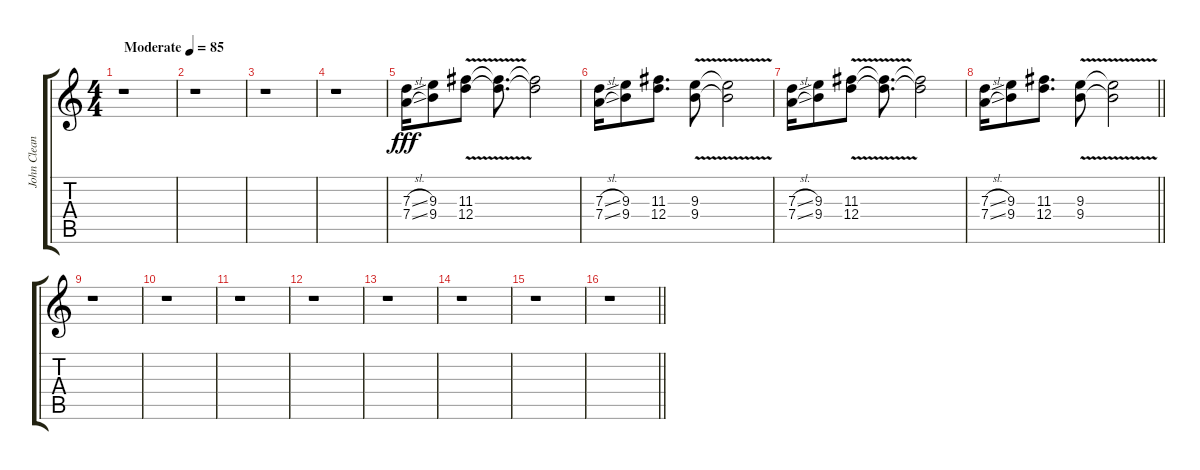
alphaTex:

\track ("John Clean" "John Clean") {instrument electricguitarclean}
\staff {score tabs}
\tuning (E4 B3 G3 D3 A2 E2) {hide}
\ts (4 4)
\tempo (85 "Moderate")
\clef g2
\ks c
r.1{dy fff instrument electricguitarclean} |
r.1 |
r.1 |
r.1 |
(7.3{sl} 7.4{sl}).16 (9.3 9.4).8 (11.3{v} 12.4{v}).8 (11.3{t} 12.4{t}).8{d} (11.3{t} 12.4{t}).2 |
(7.3{sl} 7.4{sl}).16 (9.3 9.4).8 (11.3 12.4).8{d} (9.3{v} 9.4{v}).8 (9.3{t} 9.4{t}).2 |
(7.3{sl} 7.4{sl}).16 (9.3 9.4).8 (11.3{v} 12.4{v}).8 (11.3{t} 12.4{t}).8{d} (11.3{t} 12.4{t}).2 |
\barLineRight lightlight
(7.3{sl} 7.4{sl}).16 (9.3 9.4).8 (11.3 12.4).8{d} (9.3{v} 9.4{v}).8 (9.3{t} 9.4{t}).2 |
r.1 |
r.1 |
r.1 |
r.1 |
r.1 |
r.1 |
r.1 |
\barLineRight lightlight
r.1
